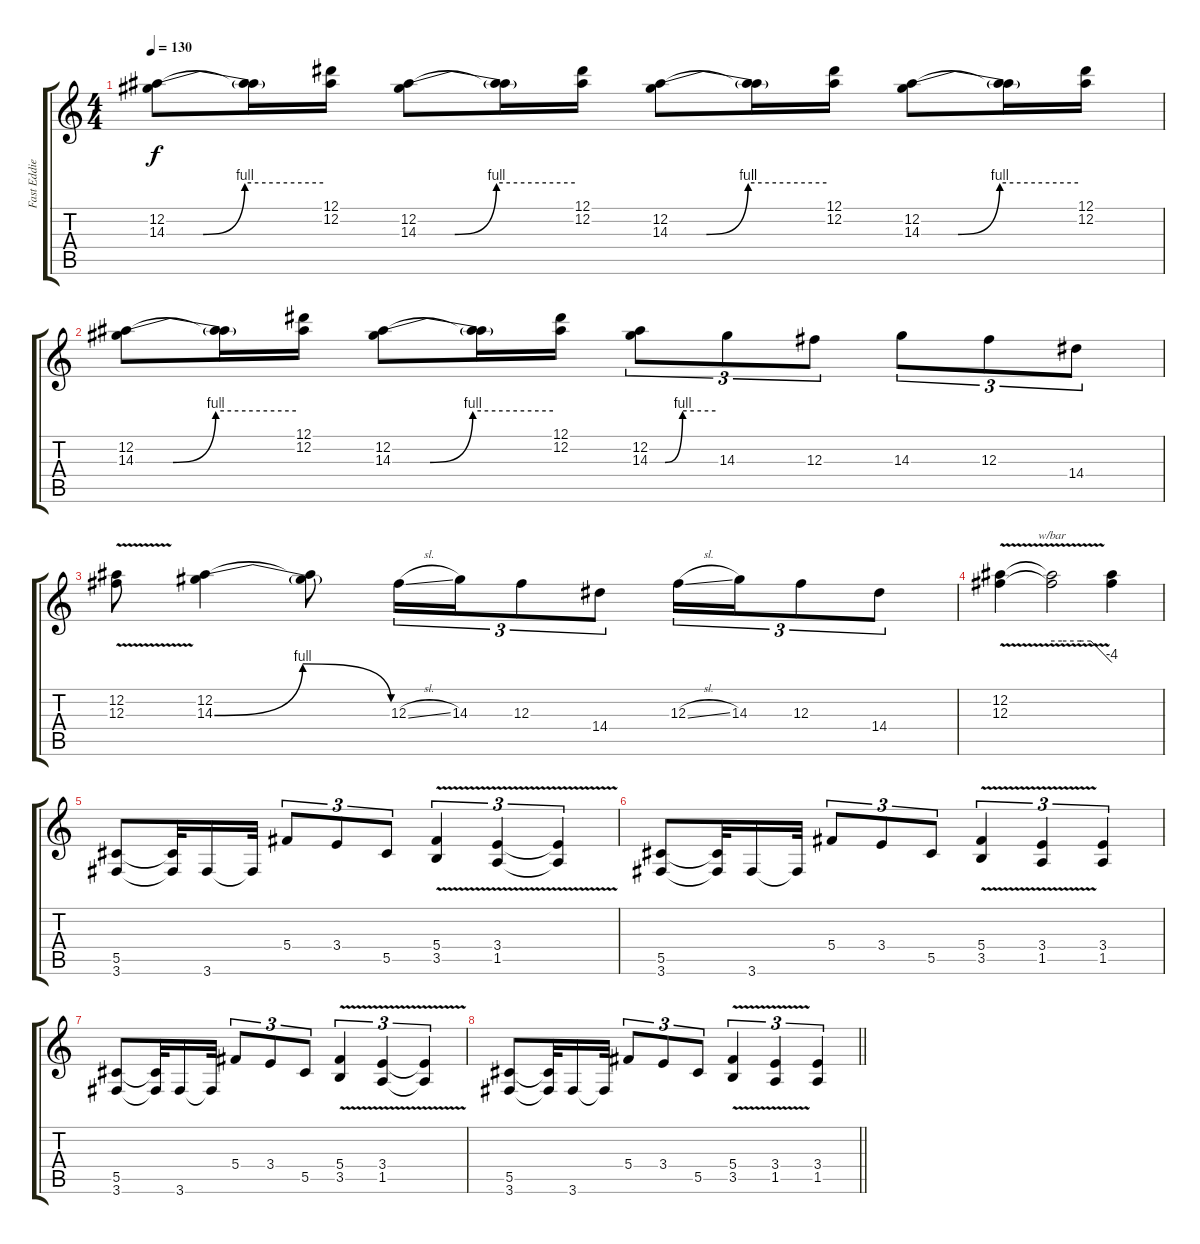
\track ("Fast Eddie Clarke" "Fast Eddie") {instrument overdrivenguitar}
\staff {score tabs}
\tuning (Eb4 Bb3 Gb3 Db3 Ab2 Eb2) {hide}
\ts (4 4)
\tempo 130
\clef g2
\ks c
(12.2 14.3{be (custom 0 0 14 0 30 4 60 4)}).8{dy f} (12.2{t} 14.3{t}).16 (12.1 12.2).16 (12.2 14.3{be (custom 0 0 14 0 30 4 60 4)}).8 (12.2{t} 14.3{t}).16 (12.1 12.2).16 (12.2 14.3{be (custom 0 0 14 0 30 4 60 4)}).8 (12.2{t} 14.3{t}).16 (12.1 12.2).16 (12.2 14.3{be (custom 0 0 14 0 30 4 60 4)}).8 (12.2{t} 14.3{t}).16 (12.1 12.2).16 |
(12.2 14.3{be (custom 0 0 14 0 30 4 60 4)}).8 (12.2{t} 14.3{t}).16 (12.1 12.2).16 (12.2 14.3{be (custom 0 0 14 0 30 4 60 4)}).8 (12.2{t} 14.3{t}).16 (12.1 12.2).16 (12.2 14.3{be (custom 0 0 14 0 30 4 60 4)}).8{tu (3 2)} 14.3.8{tu (3 2)} 12.3.8{tu (3 2)} 14.3.8{tu (3 2)} 12.3.8{tu (3 2)} 14.4.8{tu (3 2)} |
(12.2{v} 12.3{v}).8 (12.2 14.3{be (bendrelease 0 0 20 4 30 4 60 0)}).4 (12.2{t} 14.3{t}).8 12.3{sl}.16{tu (3 2)} 14.3.16{tu (3 2)} 12.3.8{tu (3 2)} 14.4.8{tu (3 2)} 12.3{sl}.16{tu (3 2)} 14.3.16{tu (3 2)} 12.3.8{tu (3 2)} 14.4.8{tu (3 2)} |
(12.2{v} 12.3{v}).4 (12.2{t} 12.3{t}).2{tbe (custom default 0 0 10 0 29 0 39 0 60 -16)} (12.2{t} 12.3{t}).4 |
(5.5 3.6).8 (5.5{t} 3.6{t}).32 3.6.16 3.6{t}.32 5.4.8{tu (3 2)} 3.4.8{tu (3 2)} 5.5.8{tu (3 2)} (5.4 3.5{v}).4{tu (3 2)} (3.4 1.5{v}).4{tu (3 2)} (3.4{t} 1.5{t}).4{tu (3 2)} |
(5.5 3.6).8 (5.5{t} 3.6{t}).32 3.6.16 3.6{t}.32 5.4.8{tu (3 2)} 3.4.8{tu (3 2)} 5.5.8{tu (3 2)} (5.4 3.5{v}).4{tu (3 2)} (3.4 1.5{v}).4{tu (3 2)} (3.4 1.5).4{tu (3 2)} |
(5.5 3.6).8 (5.5{t} 3.6{t}).32 3.6.16 3.6{t}.32 5.4.8{tu (3 2)} 3.4.8{tu (3 2)} 5.5.8{tu (3 2)} (5.4 3.5{v}).4{tu (3 2)} (3.4 1.5{v}).4{tu (3 2)} (3.4{t} 1.5{t}).4{tu (3 2)} |
\barLineRight lightlight
(5.5 3.6).8 (5.5{t} 3.6{t}).32 3.6.16 3.6{t}.32 5.4.8{tu (3 2)} 3.4.8{tu (3 2)} 5.5.8{tu (3 2)} (5.4 3.5{v}).4{tu (3 2)} (3.4 1.5{v}).4{tu (3 2)} (3.4 1.5).4{tu (3 2)}
